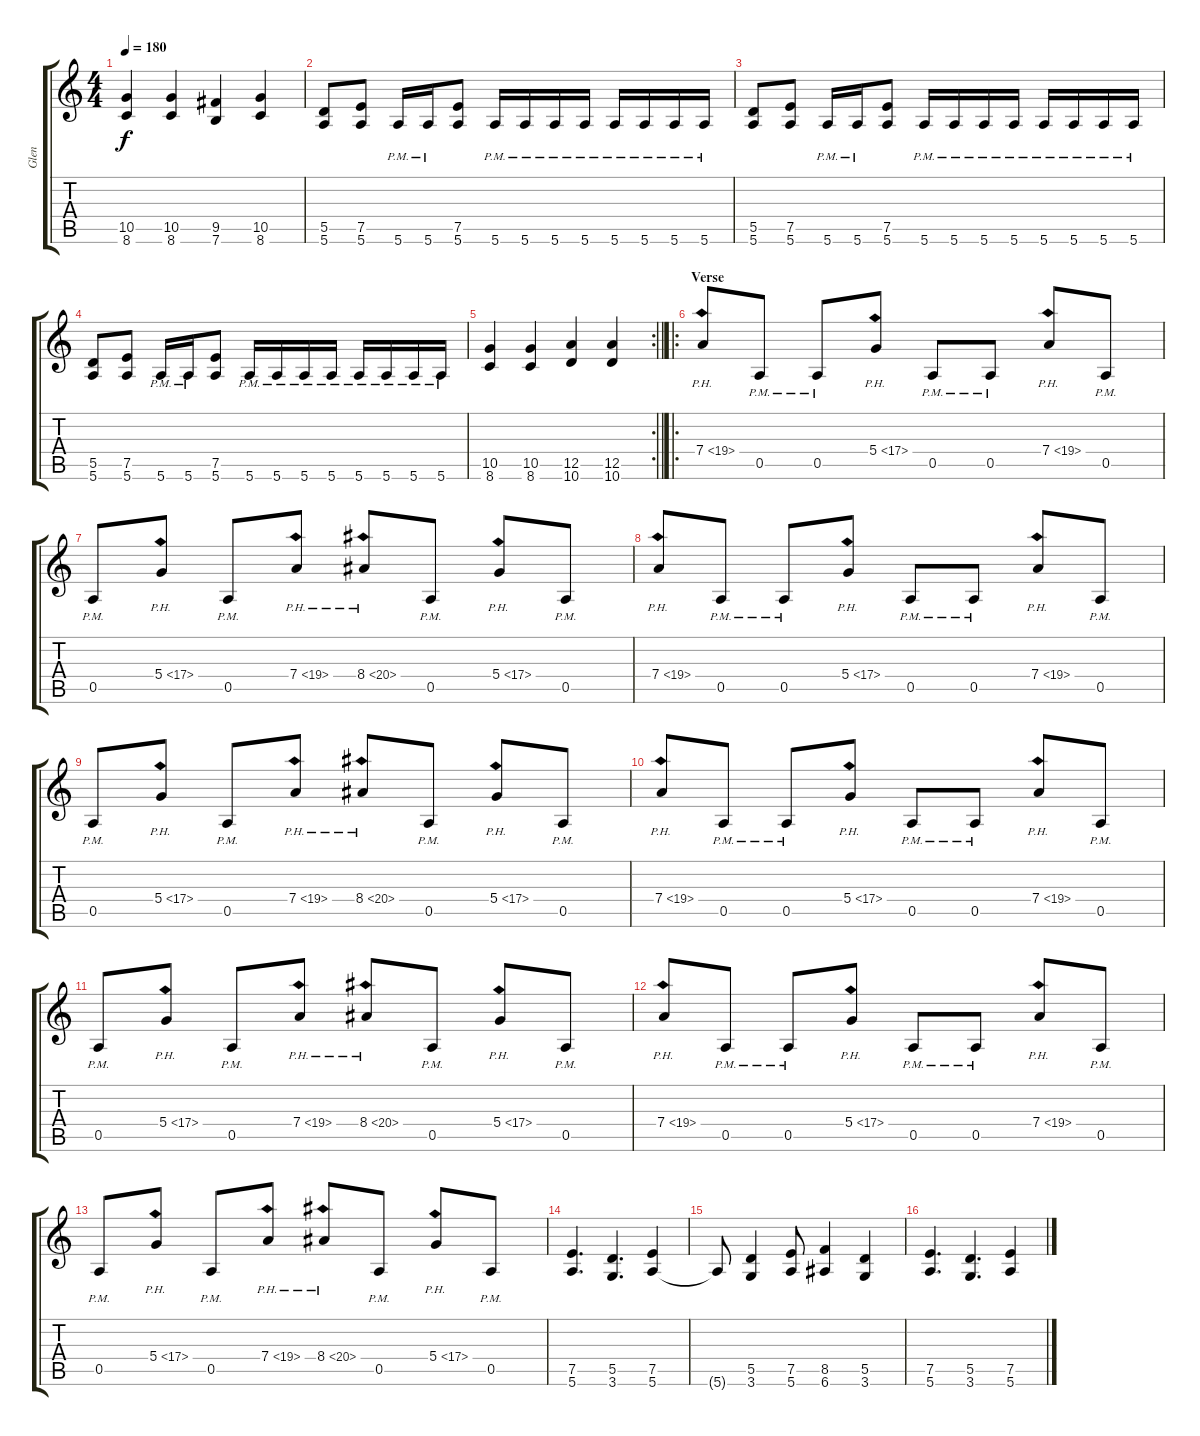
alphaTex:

\track ("Glen" "Glen") {instrument overdrivenguitar}
\staff {score tabs}
\tuning (E4 B3 G3 D3 A2 E2) {hide}
\ts (4 4)
\tempo 180
\clef g2
\ks c
(10.5 8.6).4{dy f} (10.5 8.6).4 (9.5 7.6).4 (10.5 8.6).4 |
(5.5 5.6).8 (7.5 5.6).8 5.6{pm}.16 5.6{pm}.16 (7.5 5.6).8 5.6{pm}.16 5.6{pm}.16 5.6{pm}.16 5.6{pm}.16 5.6{pm}.16 5.6{pm}.16 5.6{pm}.16 5.6{pm}.16 |
(5.5 5.6).8 (7.5 5.6).8 5.6{pm}.16 5.6{pm}.16 (7.5 5.6).8 5.6{pm}.16 5.6{pm}.16 5.6{pm}.16 5.6{pm}.16 5.6{pm}.16 5.6{pm}.16 5.6{pm}.16 5.6{pm}.16 |
(5.5 5.6).8 (7.5 5.6).8 5.6{pm}.16 5.6{pm}.16 (7.5 5.6).8 5.6{pm}.16 5.6{pm}.16 5.6{pm}.16 5.6{pm}.16 5.6{pm}.16 5.6{pm}.16 5.6{pm}.16 5.6{pm}.16 |
\rc 2
\barLineRight lightlight
(10.5 8.6).4 (10.5 8.6).4 (12.5 10.6).4 (12.5 10.6).4 |
\ro
\section ("" "Verse")
7.4{ph 12}.8 0.5{pm}.8 0.5{pm}.8 5.4{ph 12}.8 0.5{pm}.8 0.5{pm}.8 7.4{ph 12}.8 0.5{pm}.8 |
0.5{pm}.8 5.4{ph 12}.8 0.5{pm}.8 7.4{ph 12}.8 8.4{ph 12}.8 0.5{pm}.8 5.4{ph 12}.8 0.5{pm}.8 |
7.4{ph 12}.8 0.5{pm}.8 0.5{pm}.8 5.4{ph 12}.8 0.5{pm}.8 0.5{pm}.8 7.4{ph 12}.8 0.5{pm}.8 |
0.5{pm}.8 5.4{ph 12}.8 0.5{pm}.8 7.4{ph 12}.8 8.4{ph 12}.8 0.5{pm}.8 5.4{ph 12}.8 0.5{pm}.8 |
7.4{ph 12}.8 0.5{pm}.8 0.5{pm}.8 5.4{ph 12}.8 0.5{pm}.8 0.5{pm}.8 7.4{ph 12}.8 0.5{pm}.8 |
0.5{pm}.8 5.4{ph 12}.8 0.5{pm}.8 7.4{ph 12}.8 8.4{ph 12}.8 0.5{pm}.8 5.4{ph 12}.8 0.5{pm}.8 |
7.4{ph 12}.8 0.5{pm}.8 0.5{pm}.8 5.4{ph 12}.8 0.5{pm}.8 0.5{pm}.8 7.4{ph 12}.8 0.5{pm}.8 |
0.5{pm}.8 5.4{ph 12}.8 0.5{pm}.8 7.4{ph 12}.8 8.4{ph 12}.8 0.5{pm}.8 5.4{ph 12}.8 0.5{pm}.8 |
(7.5 5.6).4{d} (5.5 3.6).4{d} (7.5 5.6).4 |
5.6{t}.8 (5.5 3.6).4 (7.5 5.6).8 (8.5 6.6).4 (5.5 3.6).4 |
(7.5 5.6).4{d} (5.5 3.6).4{d} (7.5 5.6).4
